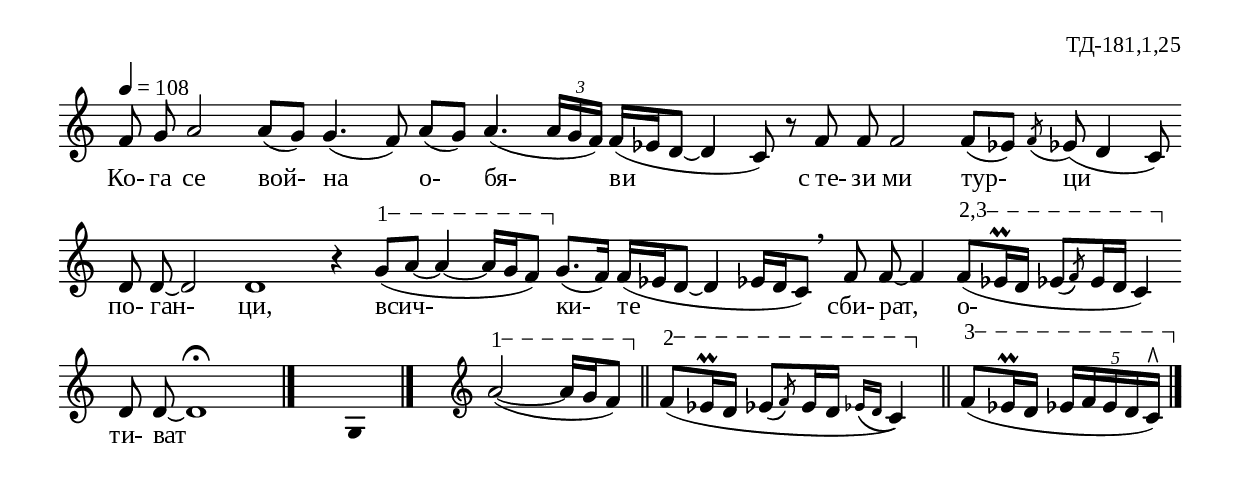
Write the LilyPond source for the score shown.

%{
td_181_1_25
%}

\include "td-preamble.ly"

\score {
\relative c' {
\tempo 4 = 108
\cadenzaOn
f8\noBeam g a2 a8([ g]) g4.( f8) a([ g]) a4.( \times 2/3 { a16[ g f]) } 
f16([ ees d8]~ d4 c8) r
\bar ""
f8\noBeam f f2
\bar ""
f8([ ees!]) 
\bar ""
\acciaccatura f8 ees!( d4 c8) 
\bar ""
d\noBeam d~ d2 d1 r4
\bar ""
\varA
g8\startTextSpan([ a~] a4~ a16[ g f8\stopTextSpan]) 
g8.([ f16]) f([ ees! d8]~ d4 ees!16[ d c8]) \breathe
\bar ""
f8 f\noBeam~ f4
\bar ""
\varBC
f8\startTextSpan([ ees!16\prall d] \afterGrace ees!8[\( { \stdB f8\) \stdE } ees16 d] c4\stopTextSpan) 
\bar ""
d8 d\noBeam~ d1\fermata
 \bar "|." 
 s4 \fixB g, \fixC
  \bar "|." 
s16 \clef treble
\varA
a'2\startTextSpan~( a16[ g f8\stopTextSpan]) \bar "||"
\varB
f8\startTextSpan([ ees!16\prall d] \afterGrace ees!8[\( { \stdB f8\) \stdE } ees16 d] 
\grace { ees!16[\( d] } c4\stopTextSpan)\)  \bar "||"
\varC
f8\startTextSpan([ ees!16\prall d] \times 4/5 { ees!16[ f ees d c^\rtoe\stopTextSpan)] }
  \bar "|."  
}
\addlyrics { Ко- га се вой- на о- бя- ви "с те-" зи ми тур- ци по- ган- ци,
всич- ки- те сби- рат, о- ти- ват }
%
\layout {
   \context { 
	    \Staff \remove "Time_signature_engraver" } 
  indent = #0
  line-width = 190\mm
  ragged-right=##f
}
%
\midi { 
	\context {
		\Score tempoWholesPerMinute = #(ly:make-moment 108 4)
		}
	}
}
%
\header{
  opus = "ТД-181,1,25"
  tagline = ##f
}


